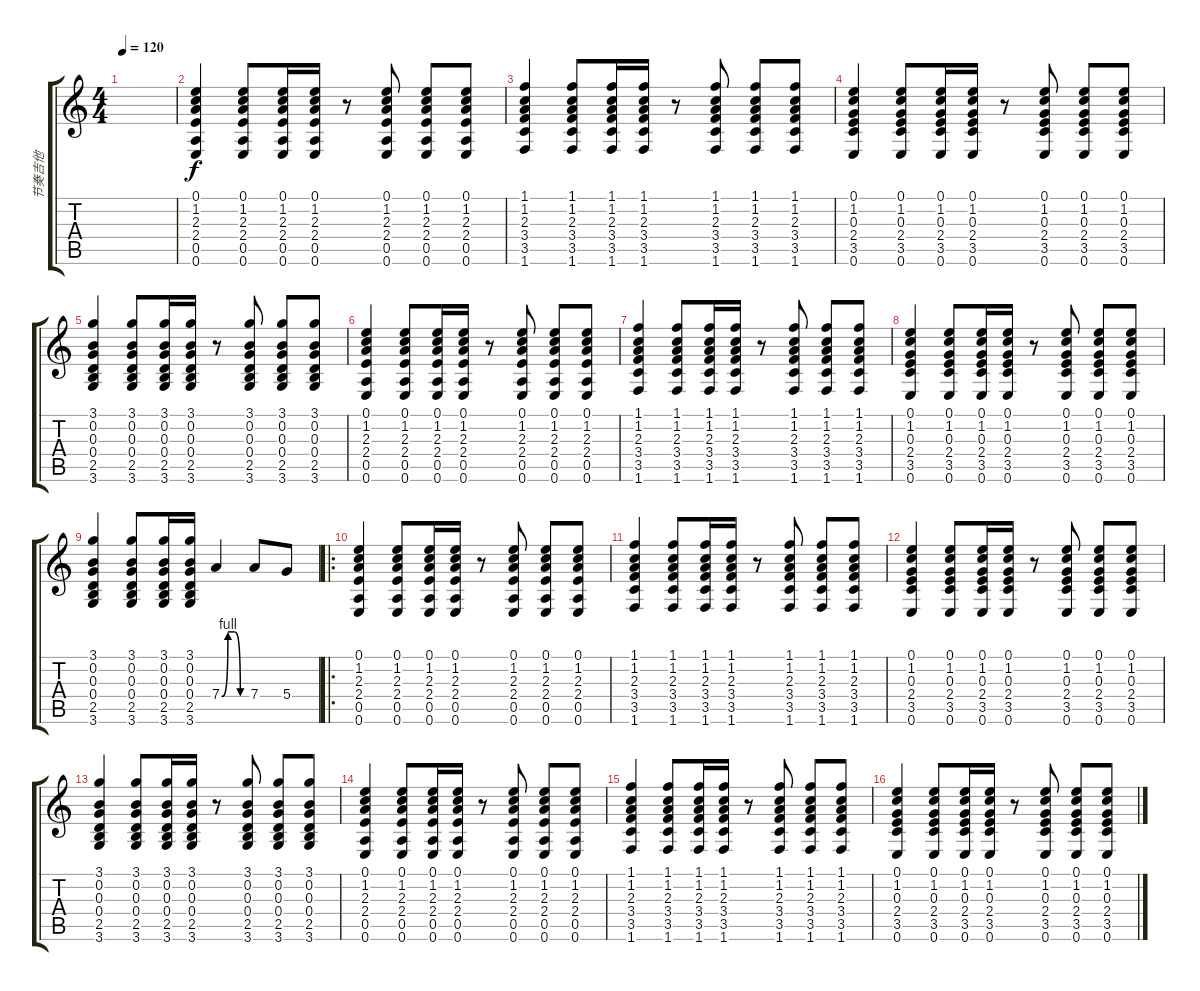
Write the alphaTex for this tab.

\track ("节奏吉他" "节奏吉他") {instrument acousticguitarsteel}
\staff {score tabs}
\tuning (E4 B3 G3 D3 A2 E2) {hide}
\ts (4 4)
\tempo 120
\clef g2
\ks c
|
(0.1 1.2 2.3 2.4 0.5 0.6).4 (0.1 1.2 2.3 2.4 0.5 0.6).8 (0.1 1.2 2.3 2.4 0.5 0.6).16 (0.1 1.2 2.3 2.4 0.5 0.6).16 r.8 (0.1 1.2 2.3 2.4 0.5 0.6).8 (0.1 1.2 2.3 2.4 0.5 0.6).8 (0.1 1.2 2.3 2.4 0.5 0.6).8 |
(1.1 1.2 2.3 3.4 3.5 1.6).4 (1.1 1.2 2.3 3.4 3.5 1.6).8 (1.1 1.2 2.3 3.4 3.5 1.6).16 (1.1 1.2 2.3 3.4 3.5 1.6).16 r.8 (1.1 1.2 2.3 3.4 3.5 1.6).8 (1.1 1.2 2.3 3.4 3.5 1.6).8 (1.1 1.2 2.3 3.4 3.5 1.6).8 |
(0.1 1.2 0.3 2.4 3.5 0.6).4 (0.1 1.2 0.3 2.4 3.5 0.6).8 (0.1 1.2 0.3 2.4 3.5 0.6).16 (0.1 1.2 0.3 2.4 3.5 0.6).16 r.8 (0.1 1.2 0.3 2.4 3.5 0.6).8 (0.1 1.2 0.3 2.4 3.5 0.6).8 (0.1 1.2 0.3 2.4 3.5 0.6).8 |
(3.1 0.2 0.3 0.4 2.5 3.6).4 (3.1 0.2 0.3 0.4 2.5 3.6).8 (3.1 0.2 0.3 0.4 2.5 3.6).16 (3.1 0.2 0.3 0.4 2.5 3.6).16 r.8 (3.1 0.2 0.3 0.4 2.5 3.6).8 (3.1 0.2 0.3 0.4 2.5 3.6).8 (3.1 0.2 0.3 0.4 2.5 3.6).8 |
(0.1 1.2 2.3 2.4 0.5 0.6).4 (0.1 1.2 2.3 2.4 0.5 0.6).8 (0.1 1.2 2.3 2.4 0.5 0.6).16 (0.1 1.2 2.3 2.4 0.5 0.6).16 r.8 (0.1 1.2 2.3 2.4 0.5 0.6).8 (0.1 1.2 2.3 2.4 0.5 0.6).8 (0.1 1.2 2.3 2.4 0.5 0.6).8 |
(1.1 1.2 2.3 3.4 3.5 1.6).4 (1.1 1.2 2.3 3.4 3.5 1.6).8 (1.1 1.2 2.3 3.4 3.5 1.6).16 (1.1 1.2 2.3 3.4 3.5 1.6).16 r.8 (1.1 1.2 2.3 3.4 3.5 1.6).8 (1.1 1.2 2.3 3.4 3.5 1.6).8 (1.1 1.2 2.3 3.4 3.5 1.6).8 |
(0.1 1.2 0.3 2.4 3.5 0.6).4 (0.1 1.2 0.3 2.4 3.5 0.6).8 (0.1 1.2 0.3 2.4 3.5 0.6).16 (0.1 1.2 0.3 2.4 3.5 0.6).16 r.8 (0.1 1.2 0.3 2.4 3.5 0.6).8 (0.1 1.2 0.3 2.4 3.5 0.6).8 (0.1 1.2 0.3 2.4 3.5 0.6).8 |
(3.1 0.2 0.3 0.4 2.5 3.6).4 (3.1 0.2 0.3 0.4 2.5 3.6).8 (3.1 0.2 0.3 0.4 2.5 3.6).16 (3.1 0.2 0.3 0.4 2.5 3.6).16 7.4{be (custom 0 0 15 4 30 4 45 0 60 0)}.4 7.4.8 5.4.8 |
\ro
(0.1 1.2 2.3 2.4 0.5 0.6).4 (0.1 1.2 2.3 2.4 0.5 0.6).8 (0.1 1.2 2.3 2.4 0.5 0.6).16 (0.1 1.2 2.3 2.4 0.5 0.6).16 r.8 (0.1 1.2 2.3 2.4 0.5 0.6).8 (0.1 1.2 2.3 2.4 0.5 0.6).8 (0.1 1.2 2.3 2.4 0.5 0.6).8 |
(1.1 1.2 2.3 3.4 3.5 1.6).4 (1.1 1.2 2.3 3.4 3.5 1.6).8 (1.1 1.2 2.3 3.4 3.5 1.6).16 (1.1 1.2 2.3 3.4 3.5 1.6).16 r.8 (1.1 1.2 2.3 3.4 3.5 1.6).8 (1.1 1.2 2.3 3.4 3.5 1.6).8 (1.1 1.2 2.3 3.4 3.5 1.6).8 |
(0.1 1.2 0.3 2.4 3.5 0.6).4 (0.1 1.2 0.3 2.4 3.5 0.6).8 (0.1 1.2 0.3 2.4 3.5 0.6).16 (0.1 1.2 0.3 2.4 3.5 0.6).16 r.8 (0.1 1.2 0.3 2.4 3.5 0.6).8 (0.1 1.2 0.3 2.4 3.5 0.6).8 (0.1 1.2 0.3 2.4 3.5 0.6).8 |
(3.1 0.2 0.3 0.4 2.5 3.6).4 (3.1 0.2 0.3 0.4 2.5 3.6).8 (3.1 0.2 0.3 0.4 2.5 3.6).16 (3.1 0.2 0.3 0.4 2.5 3.6).16 r.8 (3.1 0.2 0.3 0.4 2.5 3.6).8 (3.1 0.2 0.3 0.4 2.5 3.6).8 (3.1 0.2 0.3 0.4 2.5 3.6).8 |
(0.1 1.2 2.3 2.4 0.5 0.6).4 (0.1 1.2 2.3 2.4 0.5 0.6).8 (0.1 1.2 2.3 2.4 0.5 0.6).16 (0.1 1.2 2.3 2.4 0.5 0.6).16 r.8 (0.1 1.2 2.3 2.4 0.5 0.6).8 (0.1 1.2 2.3 2.4 0.5 0.6).8 (0.1 1.2 2.3 2.4 0.5 0.6).8 |
(1.1 1.2 2.3 3.4 3.5 1.6).4 (1.1 1.2 2.3 3.4 3.5 1.6).8 (1.1 1.2 2.3 3.4 3.5 1.6).16 (1.1 1.2 2.3 3.4 3.5 1.6).16 r.8 (1.1 1.2 2.3 3.4 3.5 1.6).8 (1.1 1.2 2.3 3.4 3.5 1.6).8 (1.1 1.2 2.3 3.4 3.5 1.6).8 |
(0.1 1.2 0.3 2.4 3.5 0.6).4 (0.1 1.2 0.3 2.4 3.5 0.6).8 (0.1 1.2 0.3 2.4 3.5 0.6).16 (0.1 1.2 0.3 2.4 3.5 0.6).16 r.8 (0.1 1.2 0.3 2.4 3.5 0.6).8 (0.1 1.2 0.3 2.4 3.5 0.6).8 (0.1 1.2 0.3 2.4 3.5 0.6).8
